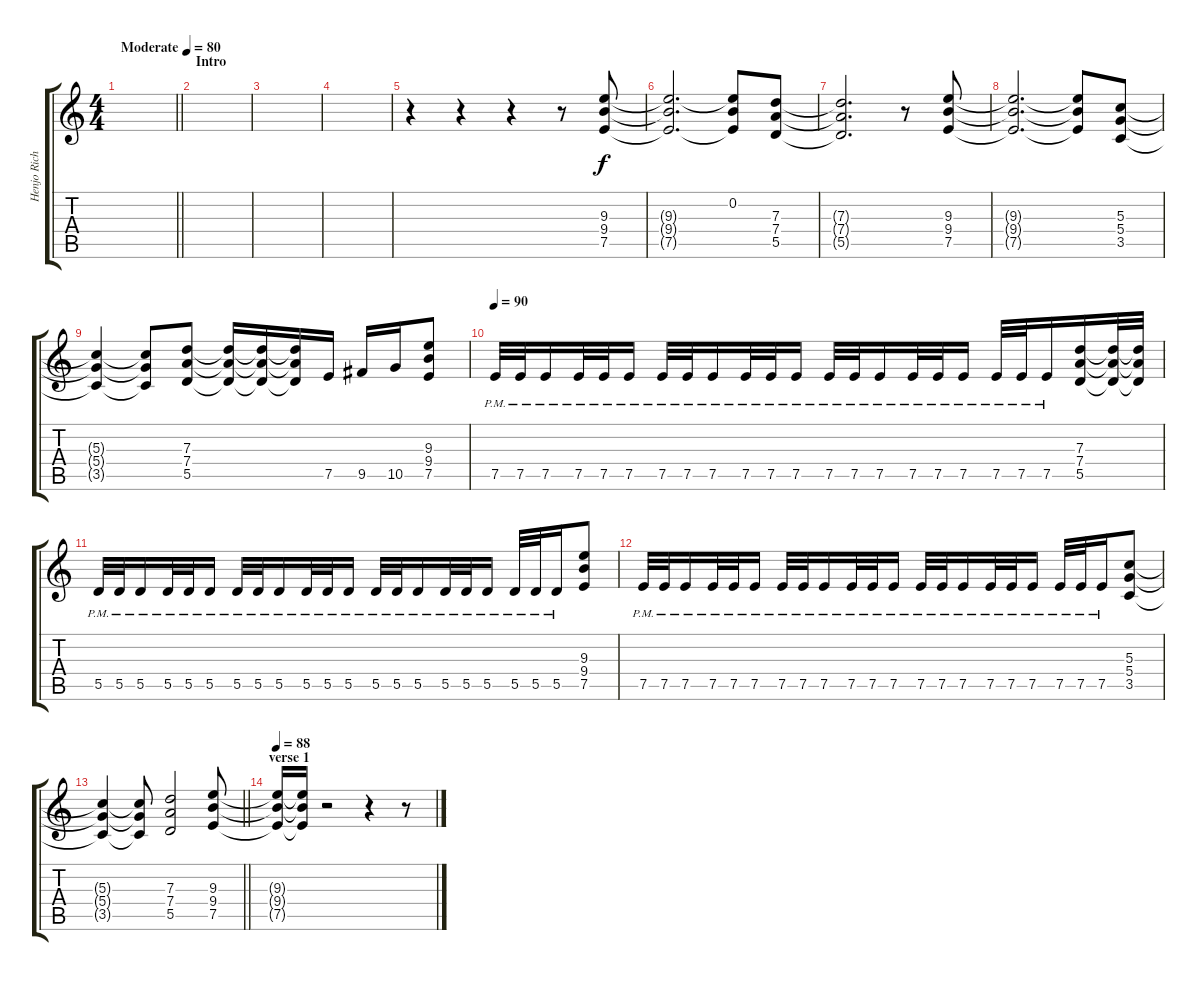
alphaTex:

\track ("Henjo Richter" "Henjo Rich") {instrument distortionguitar}
\staff {score tabs}
\tuning (E4 B3 G3 D3 A2 E2) {hide}
\ts (4 4)
\tempo (80 "Moderate")
\clef g2
\barLineRight lightlight
\ks c
|
\section ("" "Intro")
|
|
|
r.4 r.4 r.4 r.8 (9.3 9.4 7.5).8 |
(9.3{t} 9.4{t} 7.5{t}).2{d volume 16} (0.2 9.3{t} 7.5{t}).8 (7.3 7.4 5.5).8 |
(7.3{t} 7.4{t} 5.5{t}).2{d} r.8 (9.3 9.4 7.5).8 |
(9.3{t} 9.4{t} 7.5{t}).2{d} (9.3{t} 9.4{t} 7.5{t}).8 (5.3 5.4 3.5).8 |
(5.3{t} 5.4{t} 3.5{t}).4 (5.3{t} 5.4{t} 3.5{t}).8 (7.3 7.4 5.5).8 (7.3{t} 7.4{t} 5.5{t}).16 (7.3{t} 7.4{t} 5.5{t}).16 (7.3{t} 7.4{t} 5.5{t}).16 7.5.16 9.5.16 10.5.16 (9.3 9.4 7.5).8 |
\tempo 90
7.5{pm}.32 7.5{pm}.32 7.5{pm}.16 7.5{pm}.32 7.5{pm}.32 7.5{pm}.16 7.5{pm}.32 7.5{pm}.32 7.5{pm}.16 7.5{pm}.32 7.5{pm}.32 7.5{pm}.16 7.5{pm}.32 7.5{pm}.32 7.5{pm}.16 7.5{pm}.32 7.5{pm}.32 7.5{pm}.16 7.5{pm}.32 7.5{pm}.32 7.5{pm}.16 (7.3 7.4 5.5).16 (7.3{t} 7.4{t} 5.5{t}).32 (7.3{t} 7.4{t} 5.5{t}).32 |
5.5{pm}.32 5.5{pm}.32 5.5{pm}.16 5.5{pm}.32 5.5{pm}.32 5.5{pm}.16 5.5{pm}.32 5.5{pm}.32 5.5{pm}.16 5.5{pm}.32 5.5{pm}.32 5.5{pm}.16 5.5{pm}.32 5.5{pm}.32 5.5{pm}.16 5.5{pm}.32 5.5{pm}.32 5.5{pm}.16 5.5{pm}.32 5.5{pm}.32 5.5{pm}.16 (9.3 9.4 7.5).8 |
7.5{pm}.32 7.5{pm}.32 7.5{pm}.16 7.5{pm}.32 7.5{pm}.32 7.5{pm}.16 7.5{pm}.32 7.5{pm}.32 7.5{pm}.16 7.5{pm}.32 7.5{pm}.32 7.5{pm}.16 7.5{pm}.32 7.5{pm}.32 7.5{pm}.16 7.5{pm}.32 7.5{pm}.32 7.5{pm}.16 7.5{pm}.32 7.5{pm}.32 7.5{pm}.16 (5.3 5.4 3.5).8 |
\barLineRight lightlight
(5.3{t} 5.4{t} 3.5{t}).4 (5.3{t} 5.4{t} 3.5{t}).8 (7.3 7.4 5.5).2 (9.3 9.4 7.5).8 |
\section ("" "verse 1")
\tempo 88
(9.3{t} 9.4{t} 7.5{t}).16 (9.3{t} 9.4{t} 7.5{t}).16 r.2 r.4 r.8
